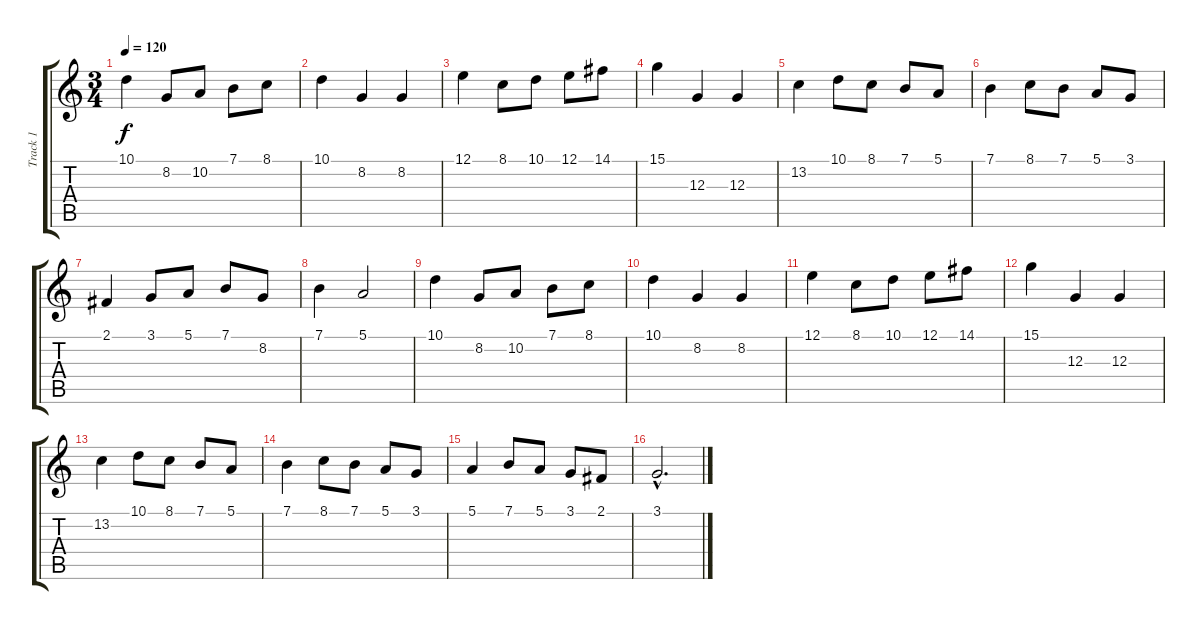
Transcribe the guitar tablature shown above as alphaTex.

\track ("Track 1" "Track 1") {instrument acousticgrandpiano}
\staff {score tabs}
\tuning (E4 B3 G3 D3 A2 E2) {hide}
\ts (3 4)
\tempo 120
\clef g2
\ks c
10.1.4{dy f instrument acousticgrandpiano} 8.2.8 10.2.8 7.1.8 8.1.8 |
10.1.4 8.2.4 8.2.4 |
12.1.4 8.1.8 10.1.8 12.1.8 14.1.8 |
15.1.4 12.3.4 12.3.4 |
13.2.4 10.1.8 8.1.8 7.1.8 5.1.8 |
7.1.4 8.1.8 7.1.8 5.1.8 3.1.8 |
2.1.4 3.1.8 5.1.8 7.1.8 8.2.8 |
7.1.4 5.1.2 |
10.1.4 8.2.8 10.2.8 7.1.8 8.1.8 |
10.1.4 8.2.4 8.2.4 |
12.1.4 8.1.8 10.1.8 12.1.8 14.1.8 |
15.1.4 12.3.4 12.3.4 |
13.2.4 10.1.8 8.1.8 7.1.8 5.1.8 |
7.1.4 8.1.8 7.1.8 5.1.8 3.1.8 |
5.1.4 7.1.8 5.1.8 3.1.8 2.1.8 |
3.1{hac}.2{d}
